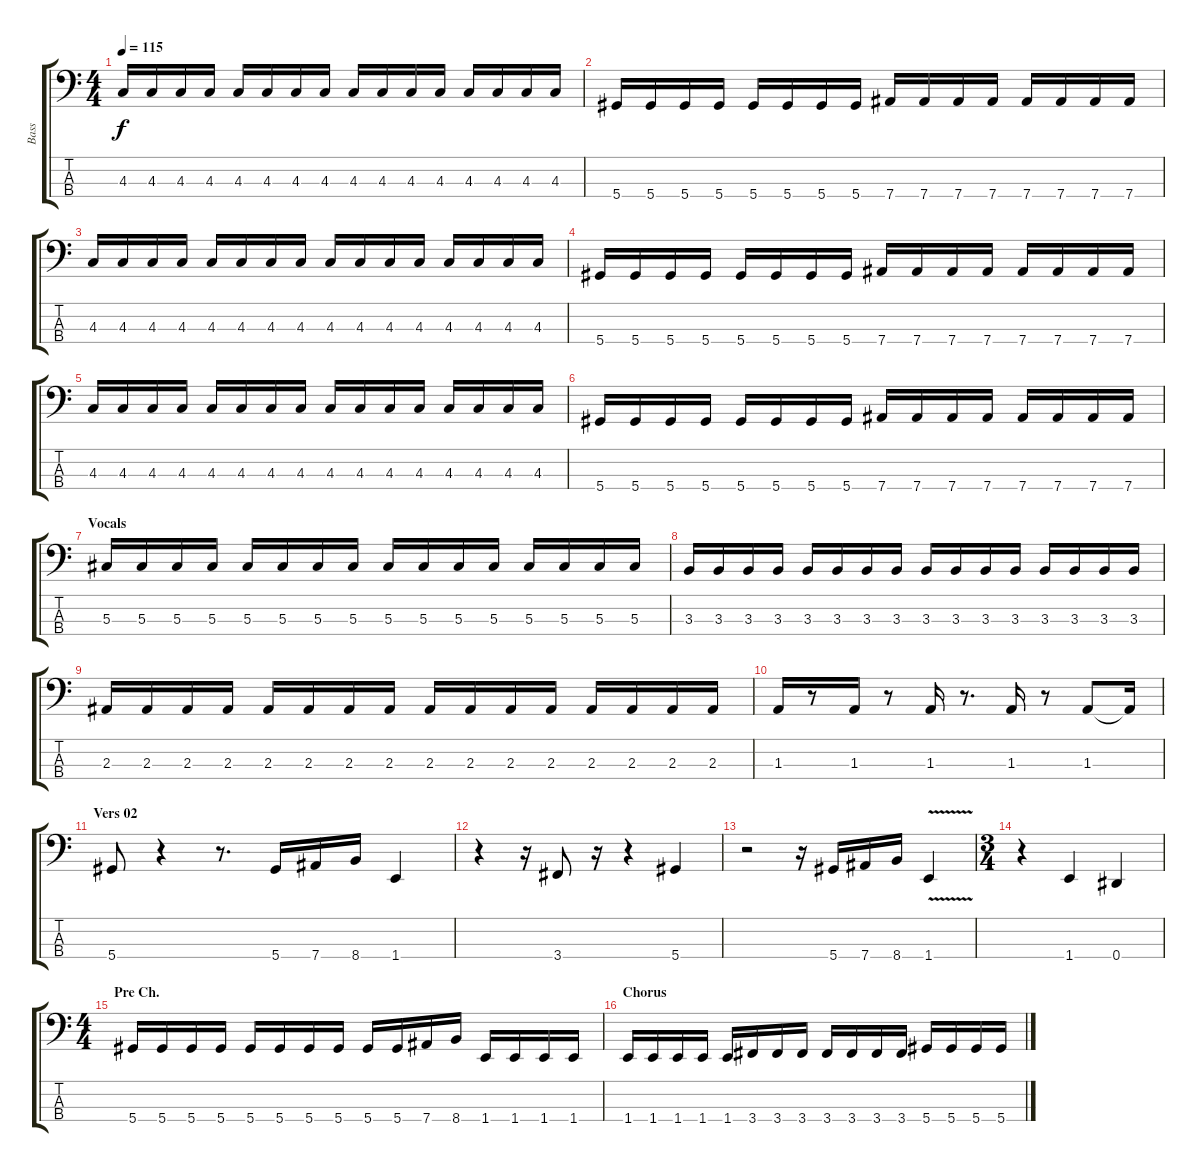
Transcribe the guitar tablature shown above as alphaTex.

\track ("Bass" "Bass") {instrument electricbassfinger}
\staff {score tabs}
\tuning (Gb2 Db2 Ab1 Eb1) {hide}
\ts (4 4)
\tempo 115
\clef f4
\ks c
4.3.16{dy f} 4.3.16 4.3.16 4.3.16 4.3.16 4.3.16 4.3.16 4.3.16 4.3.16 4.3.16 4.3.16 4.3.16 4.3.16 4.3.16 4.3.16 4.3.16 |
5.4.16 5.4.16 5.4.16 5.4.16 5.4.16 5.4.16 5.4.16 5.4.16 7.4.16 7.4.16 7.4.16 7.4.16 7.4.16 7.4.16 7.4.16 7.4.16 |
4.3.16 4.3.16 4.3.16 4.3.16 4.3.16 4.3.16 4.3.16 4.3.16 4.3.16 4.3.16 4.3.16 4.3.16 4.3.16 4.3.16 4.3.16 4.3.16 |
5.4.16 5.4.16 5.4.16 5.4.16 5.4.16 5.4.16 5.4.16 5.4.16 7.4.16 7.4.16 7.4.16 7.4.16 7.4.16 7.4.16 7.4.16 7.4.16 |
4.3.16 4.3.16 4.3.16 4.3.16 4.3.16 4.3.16 4.3.16 4.3.16 4.3.16 4.3.16 4.3.16 4.3.16 4.3.16 4.3.16 4.3.16 4.3.16 |
5.4.16 5.4.16 5.4.16 5.4.16 5.4.16 5.4.16 5.4.16 5.4.16 7.4.16 7.4.16 7.4.16 7.4.16 7.4.16 7.4.16 7.4.16 7.4.16 |
\section ("" "Vocals")
5.3.16 5.3.16 5.3.16 5.3.16 5.3.16 5.3.16 5.3.16 5.3.16 5.3.16 5.3.16 5.3.16 5.3.16 5.3.16 5.3.16 5.3.16 5.3.16 |
3.3.16 3.3.16 3.3.16 3.3.16 3.3.16 3.3.16 3.3.16 3.3.16 3.3.16 3.3.16 3.3.16 3.3.16 3.3.16 3.3.16 3.3.16 3.3.16 |
2.3.16 2.3.16 2.3.16 2.3.16 2.3.16 2.3.16 2.3.16 2.3.16 2.3.16 2.3.16 2.3.16 2.3.16 2.3.16 2.3.16 2.3.16 2.3.16 |
1.3.16 r.8 1.3.16 r.8 1.3.16 r.8{d} 1.3.16 r.8 1.3.8 1.3{t}.16 |
\section ("" "Vers 02")
5.4.8 r.4 r.8{d} 5.4.16 7.4.16 8.4.16 1.4.4 |
r.4 r.16 3.4.8 r.16 r.4 5.4.4 |
r.2 r.16 5.4.16 7.4.16 8.4.16 1.4{v}.4 |
\ts (3 4)
r.4 1.4.4 0.4.4 |
\ts (4 4)
\section ("" "Pre Ch.")
5.4.16 5.4.16 5.4.16 5.4.16 5.4.16 5.4.16 5.4.16 5.4.16 5.4.16 5.4.16 7.4.16 8.4.16 1.4.16 1.4.16 1.4.16 1.4.16 |
\section ("" "Chorus")
1.4.16 1.4.16 1.4.16 1.4.16 1.4.16 3.4.16 3.4.16 3.4.16 3.4.16 3.4.16 3.4.16 3.4.16 5.4.16 5.4.16 5.4.16 5.4.16
